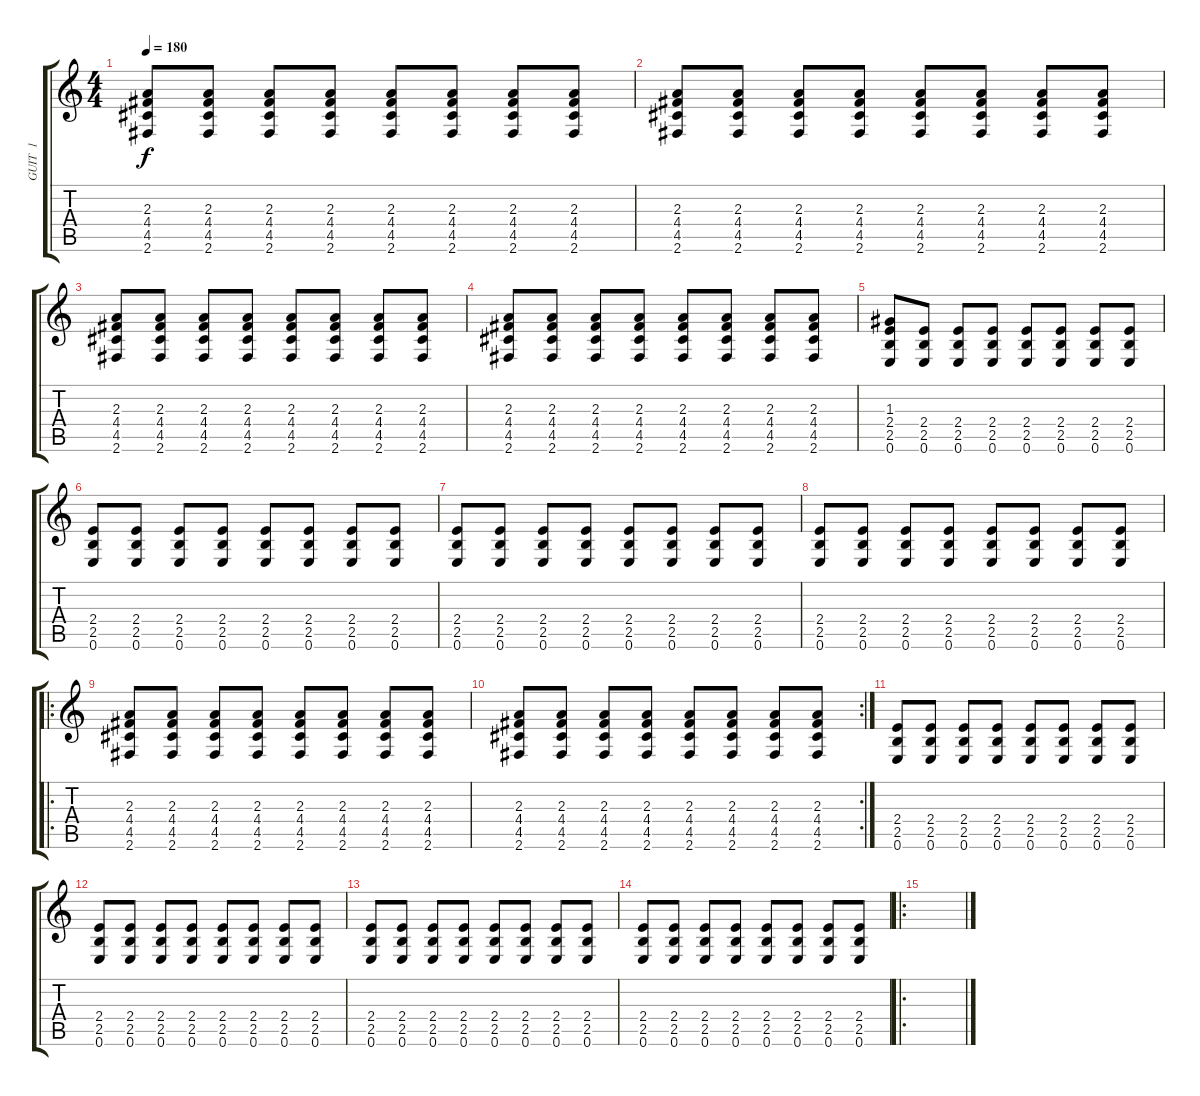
\track ("GUIT  1" "GUIT  1") {instrument electricguitarmuted}
\staff {score tabs}
\tuning (E4 B3 G3 D3 A2 E2) {hide}
\ts (4 4)
\tempo 180
\clef g2
\ks c
(2.3 4.4 4.5 2.6).8{dy f instrument electricguitarmuted} (2.3 4.4 4.5 2.6).8 (2.3 4.4 4.5 2.6).8 (2.3 4.4 4.5 2.6).8 (2.3 4.4 4.5 2.6).8 (2.3 4.4 4.5 2.6).8 (2.3 4.4 4.5 2.6).8 (2.3 4.4 4.5 2.6).8 |
(2.3 4.4 4.5 2.6).8 (2.3 4.4 4.5 2.6).8 (2.3 4.4 4.5 2.6).8 (2.3 4.4 4.5 2.6).8 (2.3 4.4 4.5 2.6).8 (2.3 4.4 4.5 2.6).8 (2.3 4.4 4.5 2.6).8 (2.3 4.4 4.5 2.6).8 |
(2.3 4.4 4.5 2.6).8 (2.3 4.4 4.5 2.6).8 (2.3 4.4 4.5 2.6).8 (2.3 4.4 4.5 2.6).8 (2.3 4.4 4.5 2.6).8 (2.3 4.4 4.5 2.6).8 (2.3 4.4 4.5 2.6).8 (2.3 4.4 4.5 2.6).8 |
(2.3 4.4 4.5 2.6).8 (2.3 4.4 4.5 2.6).8 (2.3 4.4 4.5 2.6).8 (2.3 4.4 4.5 2.6).8 (2.3 4.4 4.5 2.6).8 (2.3 4.4 4.5 2.6).8 (2.3 4.4 4.5 2.6).8 (2.3 4.4 4.5 2.6).8 |
(1.3 2.4 2.5 0.6).8 (2.4 2.5 0.6).8 (2.4 2.5 0.6).8 (2.4 2.5 0.6).8 (2.4 2.5 0.6).8 (2.4 2.5 0.6).8 (2.4 2.5 0.6).8 (2.4 2.5 0.6).8 |
(2.4 2.5 0.6).8 (2.4 2.5 0.6).8 (2.4 2.5 0.6).8 (2.4 2.5 0.6).8 (2.4 2.5 0.6).8 (2.4 2.5 0.6).8 (2.4 2.5 0.6).8 (2.4 2.5 0.6).8 |
(2.4 2.5 0.6).8 (2.4 2.5 0.6).8 (2.4 2.5 0.6).8 (2.4 2.5 0.6).8 (2.4 2.5 0.6).8 (2.4 2.5 0.6).8 (2.4 2.5 0.6).8 (2.4 2.5 0.6).8 |
(2.4 2.5 0.6).8 (2.4 2.5 0.6).8 (2.4 2.5 0.6).8 (2.4 2.5 0.6).8 (2.4 2.5 0.6).8 (2.4 2.5 0.6).8 (2.4 2.5 0.6).8 (2.4 2.5 0.6).8 |
\ro
(2.3 4.4 4.5 2.6).8 (2.3 4.4 4.5 2.6).8 (2.3 4.4 4.5 2.6).8 (2.3 4.4 4.5 2.6).8 (2.3 4.4 4.5 2.6).8 (2.3 4.4 4.5 2.6).8 (2.3 4.4 4.5 2.6).8 (2.3 4.4 4.5 2.6).8 |
\rc 2
(2.3 4.4 4.5 2.6).8 (2.3 4.4 4.5 2.6).8 (2.3 4.4 4.5 2.6).8 (2.3 4.4 4.5 2.6).8 (2.3 4.4 4.5 2.6).8 (2.3 4.4 4.5 2.6).8 (2.3 4.4 4.5 2.6).8 (2.3 4.4 4.5 2.6).8 |
(2.4 2.5 0.6).8 (2.4 2.5 0.6).8 (2.4 2.5 0.6).8 (2.4 2.5 0.6).8 (2.4 2.5 0.6).8 (2.4 2.5 0.6).8 (2.4 2.5 0.6).8 (2.4 2.5 0.6).8 |
(2.4 2.5 0.6).8 (2.4 2.5 0.6).8 (2.4 2.5 0.6).8 (2.4 2.5 0.6).8 (2.4 2.5 0.6).8 (2.4 2.5 0.6).8 (2.4 2.5 0.6).8 (2.4 2.5 0.6).8 |
(2.4 2.5 0.6).8 (2.4 2.5 0.6).8 (2.4 2.5 0.6).8 (2.4 2.5 0.6).8 (2.4 2.5 0.6).8 (2.4 2.5 0.6).8 (2.4 2.5 0.6).8 (2.4 2.5 0.6).8 |
(2.4 2.5 0.6).8 (2.4 2.5 0.6).8 (2.4 2.5 0.6).8 (2.4 2.5 0.6).8 (2.4 2.5 0.6).8 (2.4 2.5 0.6).8 (2.4 2.5 0.6).8 (2.4 2.5 0.6).8 |
\ro
